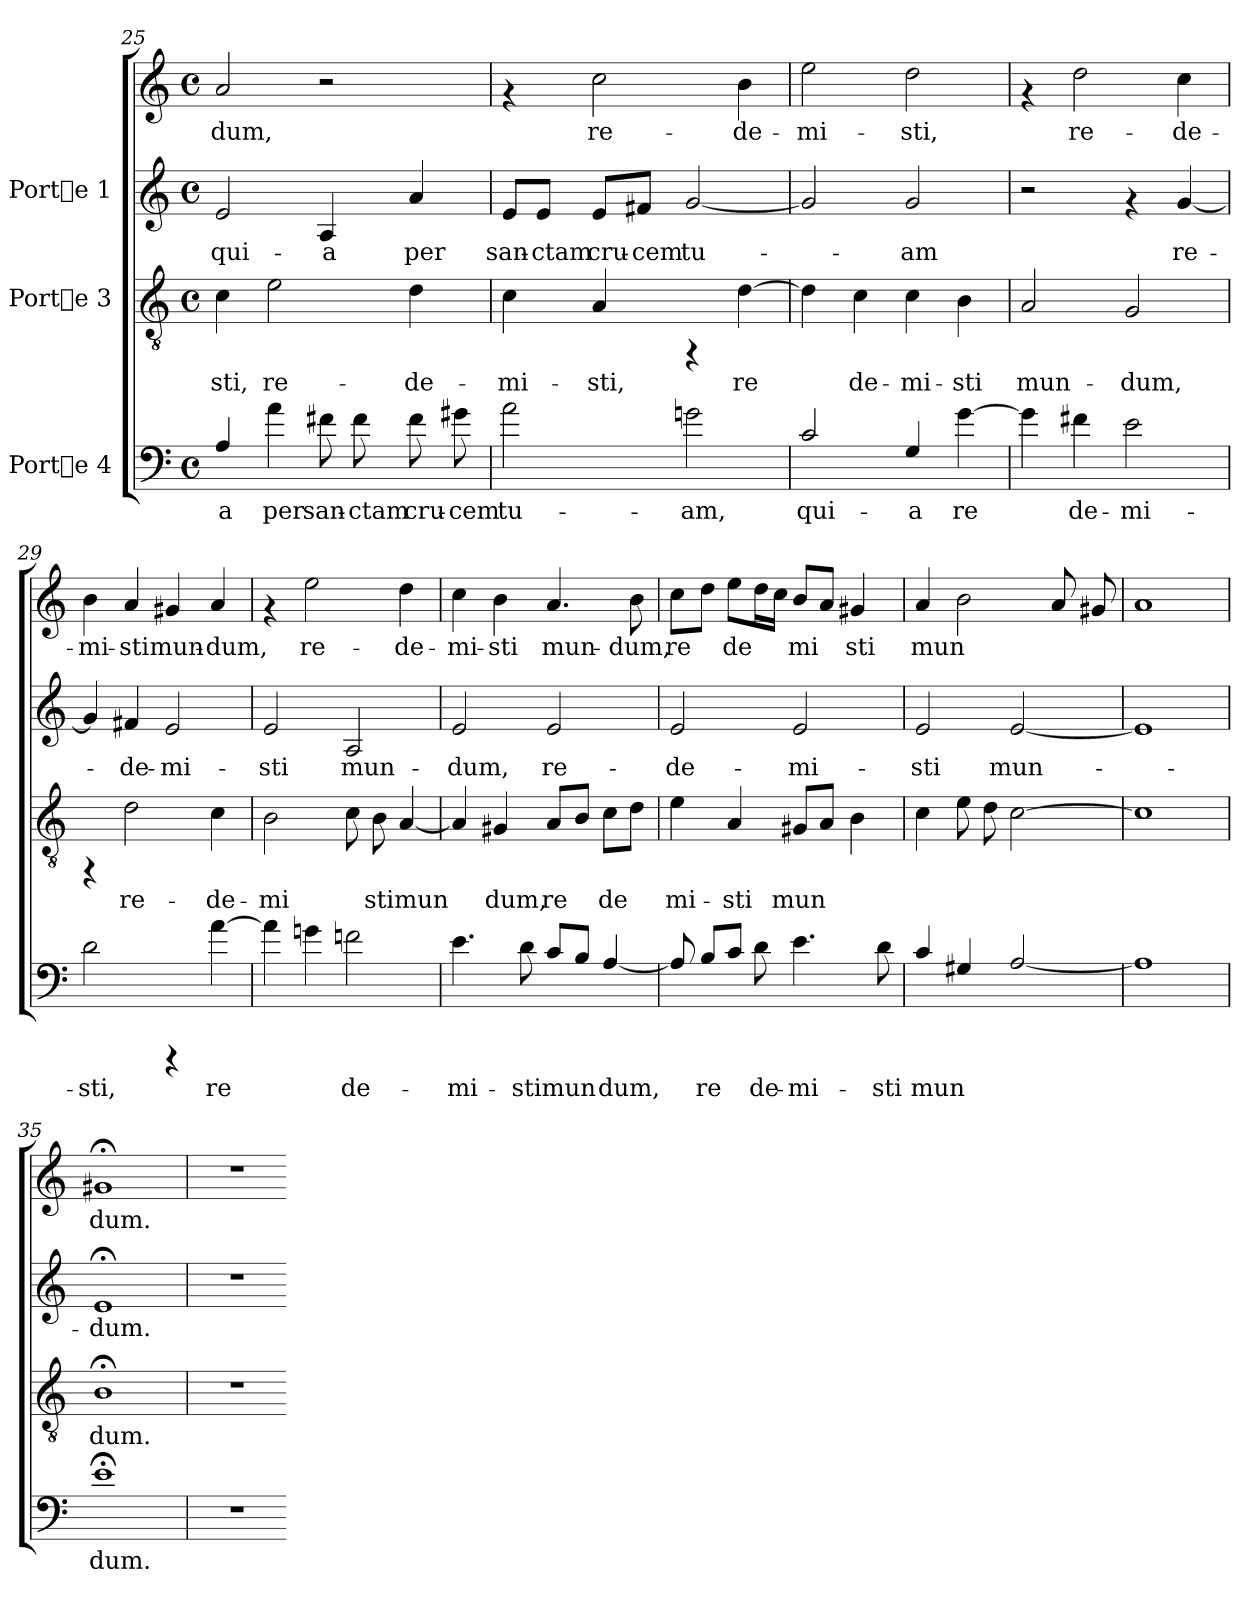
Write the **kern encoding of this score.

**kern	**text	**kern	**text	**kern	**text	**kern	**text
*part3	*part3	*part2	*part2	*part1	*part1	*part1	*part1
*staff4	*staff4	*staff3	*staff3	*staff2	*staff2	*staff1	*staff1
*I"Porte 4	*	*I"Porte 3	*	*I"Porte 1	*	*	*
*clefF4	*	*clefGv2	*	*clefG2	*	*clefG2	*
*ITrd7c12	*	*	*	*	*	*	*
*M4/4	*	*M4/4	*	*M4/4	*	*M4/4	*
*met(c)	*	*met(c)	*	*met(c)	*	*met(c)	*
=25	=25	=25	=25	=25	=25	=25	=25
!	!LO:LY:b:cj	!	!LO:LY:b:cj	!	!LO:LY:b:cj	!	!LO:LY:b:cj
4AA/	-a	4c\	-sti,	2e/	qui-	2a/	dum,
!	!LO:LY:b:cj	!	!LO:LY:b:cj	!	!	!	!
4A\	per	2e\	re-	.	.	.	.
!	!LO:LY:b:cj	!	!	!	!LO:LY:b:cj	!	!
8F#X\	san-	.	.	4A/	-a	2r	.
!	!LO:LY:b:cj	!	!	!	!	!	!
8F#\	-ctam	.	.	.	.	.	.
!	!LO:LY:b:cj	!	!LO:LY:b:cj	!	!LO:LY:b:cj	!	!
8F#\	cru-	4d\	-de-	4a/	per	.	.
!	!LO:LY:b:cj	!	!	!	!	!	!
8G#X\	-cem	.	.	.	.	.	.
=26	=26	=26	=26	=26	=26	=26	=26
!	!LO:LY:b:cj	!	!LO:LY:b:cj	!	!LO:LY:b:cj	!	!
2A\	tu-	4c\	-mi-	8e/L	-san-	4rf	.
!	!	!	!	!	!LO:LY:b:cj	!	!
.	.	.	.	8e/J	-ctam	.	.
!	!	!	!LO:LY:b:cj	!	!LO:LY:b:cj	!	!LO:LY:b:cj
.	.	4A/	-sti,	8e/L	cru-	2cc\	re-
!	!	!	!	!	!LO:LY:b:cj	!	!
.	.	.	.	8f#X/J	-cem	.	.
!	!LO:LY:b:cj	!	!	!	!LO:LY:b:cj	!	!
2Gn\	-am,	4rFF	.	[<2g/	tu-	.	.
!	!	!	!LO:LY:b:cj	!	!	!	!LO:LY:b:cj
.	.	[>4d\	re-	.	.	4b\	-de-
=27	=27	=27	=27	=27	=27	=27	=27
!	!LO:LY:b:cj	!	!LO:LY:b:cj	!	!LO:LY:b:cj	!	!LO:LY:b:cj
2C/	qui-	4d\]	-	2g/]	.	2ee\	-mi-
!	!	!	!LO:LY:b:cj	!	!	!	!
.	.	4c\	de-	.	.	.	.
!	!LO:LY:b:cj	!	!LO:LY:b:cj	!	!LO:LY:b:cj	!	!LO:LY:b:cj
4GG/	-a	4c\	-mi-	2g/	am	2dd\	-sti,
!	!LO:LY:b:cj	!	!LO:LY:b:cj	!	!	!	!
[>4G\	re-	4B\	-sti	.	.	.	.
=28	=28	=28	=28	=28	=28	=28	=28
!	!LO:LY:b:cj	!	!LO:LY:b:cj	!	!	!	!
4G\]	-	2A/	mun-	2r	.	4rf	.
!	!LO:LY:b:cj	!	!	!	!	!	!LO:LY:b:cj
4F#X\	de-	.	.	.	.	2dd\	re-
!	!LO:LY:b:cj	!	!LO:LY:b:cj	!	!	!	!
2E\	-mi-	2G/	-dum,	4rf	.	.	.
!	!	!	!	!	!LO:LY:b:cj	!	!LO:LY:b:cj
.	.	.	.	[<4g/	-re-	4cc\	-de-
!!LO:LB:g=z
=29	=29	=29	=29	=29	=29	=29	=29
!	!LO:LY:b:cj	!	!	!	!LO:LY:b:cj	!	!LO:LY:b:cj
2D\	-sti,	4rFF	.	4g/]	.	4b\	-mi-
!	!	!	!LO:LY:b:cj	!	!LO:LY:b:cj	!	!LO:LY:b:cj
.	.	2d\	re-	4f#X/	de-	4a/	-sti
!	!	!	!	!	!LO:LY:b:cj	!	!LO:LY:b:cj
4rCCC	.	.	.	2e/	-mi-	4g#X/	mun-
!	!LO:LY:b:cj	!	!LO:LY:b:cj	!	!	!	!LO:LY:b:cj
[>4A\	re-	4c\	-de-	.	.	4a/	-dum,
=30	=30	=30	=30	=30	=30	=30	=30
!	!LO:LY:b:cj	!	!LO:LY:b:cj	!	!LO:LY:b:cj	!	!
4A\]	-	2B\	-mi-	2e/	-sti	4rf	.
!	!LO:LY:b:cj	!	!	!	!	!	!LO:LY:b:cj
4Gn\	.	.	.	.	.	2ee\	-re-
!	!LO:LY:b:cj	!	!LO:LY:b:cj	!	!LO:LY:b:cj	!	!
2Fn\	de-	8c\	-	2A/	mun-	.	.
!	!	!	!LO:LY:b:cj	!	!	!	!
.	.	8B\	sti	.	.	.	.
!	!	!	!LO:LY:b:cj	!	!	!	!LO:LY:b:cj
.	.	[<4A/	mun-	.	.	4dd\	-de-
=31	=31	=31	=31	=31	=31	=31	=31
!	!LO:LY:b:cj	!	!LO:LY:b:cj	!	!LO:LY:b:cj	!	!LO:LY:b:cj
4.E\	-mi-	4A/]	-	2e/	dum,	4cc\	-mi-
!	!	!	!LO:LY:b:cj	!	!	!	!LO:LY:b:cj
.	.	4G#X/	dum,	.	.	4b\	-sti
!	!LO:LY:b:cj	!	!	!	!	!	!
8D\	-sti	.	.	.	.	.	.
!	!LO:LY:b:cj	!	!LO:LY:b:cj	!	!LO:LY:b:cj	!	!LO:LY:b:cj
8C/L	mun-	8A/L	re-	2e/	re-	4.a/	mun-
!	!LO:LY:b:cj	!	!LO:LY:b:cj	!	!	!	!
8BB/J	-	8B/J	-	.	.	.	.
!	!LO:LY:b:cj	!	!LO:LY:b:cj	!	!	!	!
[<4AA/	dum,	8c\L	de-	.	.	.	.
!	!	!	!LO:LY:b:cj	!	!	!	!LO:LY:b:cj
.	.	8d\J	--	.	.	8b\	-dum,
=32	=32	=32	=32	=32	=32	=32	=32
!	!LO:LY:b:cj	!	!LO:LY:b:cj	!	!LO:LY:b:cj	!	!LO:LY:b:cj
8AA/]	.	4e\	-mi-	2e/	de-	8cc\L	-re-
!	!LO:LY:b:cj	!	!	!	!	!	!LO:LY:b:cj
8BB/L	re-	.	.	.	.	8dd\J	-
!	!LO:LY:b:cj	!	!LO:LY:b:cj	!	!	!	!LO:LY:b:cj
8C/J	-	4A/	-sti	.	.	8ee\L	de-
!	!LO:LY:b:cj	!	!	!	!	!	!LO:LY:b:cj
8D\	de-	.	.	.	.	16dd\	-
!	!	!	!	!	!	!	!LO:LY:b:cj
.	.	.	.	.	.	16cc\J	.
!	!LO:LY:b:cj	!	!LO:LY:b:cj	!	!LO:LY:b:cj	!	!LO:LY:b:cj
4.E\	-mi-	8G#X/L	mun-	2e/	-mi-	8b/L	mi-
!	!	!	!LO:LY:b:cj	!	!	!	!LO:LY:b:cj
.	.	8A/J	--	.	.	8a/J	-
!	!	!	!LO:LY:b:cj	!	!	!	!LO:LY:b:cj
.	.	4B\	--	.	.	4g#X/	sti
!	!LO:LY:b:cj	!	!	!	!	!	!
8D\	-sti	.	.	.	.	.	.
=33	=33	=33	=33	=33	=33	=33	=33
!	!LO:LY:b:cj	!	!	!	!LO:LY:b:cj	!	!LO:LY:b:cj
4C/	mun-	4c\	.	2e/	-sti	4a/	-mun-
!	!LO:LY:b:cj	!	!	!	!	!	!LO:LY:b:cj
4GG#X/	--	8e\	.	.	.	2b\	--
.	.	8d\	.	.	.	.	.
!	!LO:LY:b:cj	!	!	!	!LO:LY:b:cj	!	!
[<2AA/	--	[>2c\	.	[<2e/	mun-	.	.
!	!	!	!	!	!	!	!LO:LY:b:cj
.	.	.	.	.	.	8a/	--
!	!	!	!	!	!	!	!LO:LY:b:cj
.	.	.	.	.	.	8g#X/	--
=34	=34	=34	=34	=34	=34	=34	=34
1AA]	.	1c]	.	1e]	.	1a	.
!!LO:PB:g=z
=35	=35	=35	=35	=35	=35	=35	=35
*	*	*	*	*	*	*MM52	*
!	!LO:LY:b:cj	!	!LO:LY:b:cj	!	!LO:LY:b:cj	!	!LO:LY:b:cj
1E;<	-dum.	1B;<	-dum.	1e;<	dum.	1g#X;<	-dum.
=36	=36	=36	=36	=36	=36	=36	=36
1r	.	1r	.	1r	.	1r	.
=	==	=	==	==	==	==	==
*-	*-	*-	*-	*-	*-	*-	*-
